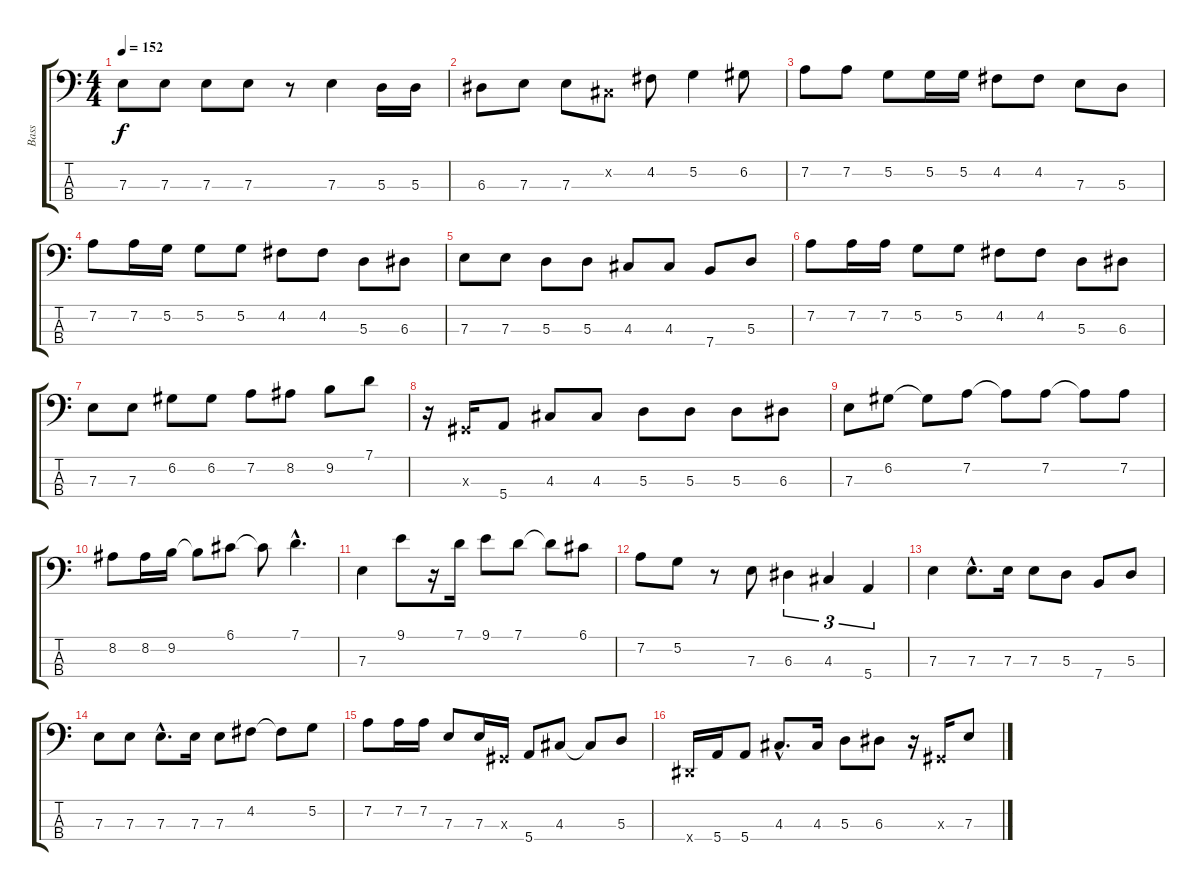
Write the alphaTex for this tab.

\track ("Bass" "Bass") {instrument electricbassfinger}
\staff {score tabs}
\tuning (G2 D2 A1 E1) {hide}
\ts (4 4)
\tempo 152
\clef f4
\ks c
7.3.8{dy f} 7.3.8 7.3.8 7.3.8 r.8 7.3.4 5.3.16 5.3.16 |
6.3.8 7.3.8 7.3.8 -1.2{x}.8 4.2.8 5.2.4 6.2.8 |
7.2.8 7.2.8 5.2.8 5.2.16 5.2.16 4.2.8 4.2.8 7.3.8 5.3.8 |
7.2.8 7.2.16 5.2.16 5.2.8 5.2.8 4.2.8 4.2.8 5.3.8 6.3.8 |
7.3.8 7.3.8 5.3.8 5.3.8 4.3.8 4.3.8 7.4.8 5.3.8 |
7.2.8 7.2.16 7.2.16 5.2.8 5.2.8 4.2.8 4.2.8 5.3.8 6.3.8 |
7.3.8 7.3.8 6.2.8 6.2.8 7.2.8 8.2.8 9.2.8 7.1.8 |
r.16 -1.3{x}.16 5.4.8 4.3.8 4.3.8 5.3.8 5.3.8 5.3.8 6.3.8 |
7.3.8 6.2.8 6.2{t}.8 7.2.8 7.2{t}.8 7.2.8 7.2{t}.8 7.2.8 |
8.2.8 8.2.16 9.2.16 9.2{t}.8 6.1.8 6.1{t}.8 7.1{hac}.4{d} |
7.3.4 9.1.8 r.16 7.1.16 9.1.8 7.1.8 7.1{t}.8 6.1.8 |
7.2.8 5.2.8 r.8 7.3.8 6.3.4{tu (3 2)} 4.3.4{tu (3 2)} 5.4.4{tu (3 2)} |
7.3.4 7.3{hac}.8{d} 7.3.16 7.3.8 5.3.8 7.4.8 5.3.8 |
7.3.8 7.3.8 7.3{hac}.8{d} 7.3.16 7.3.8 4.2.8 4.2{t}.8 5.2.8 |
7.2.8 7.2.16 7.2.16 7.3.8 7.3.16 -1.3{x}.16 5.4.8 4.3.8 4.3{t}.8 5.3.8 |
-1.4{x}.16 5.4.16 5.4.8 4.3{hac}.8{d} 4.3.16 5.3.8 6.3.8 r.16 -1.3{x}.16 7.3.8
